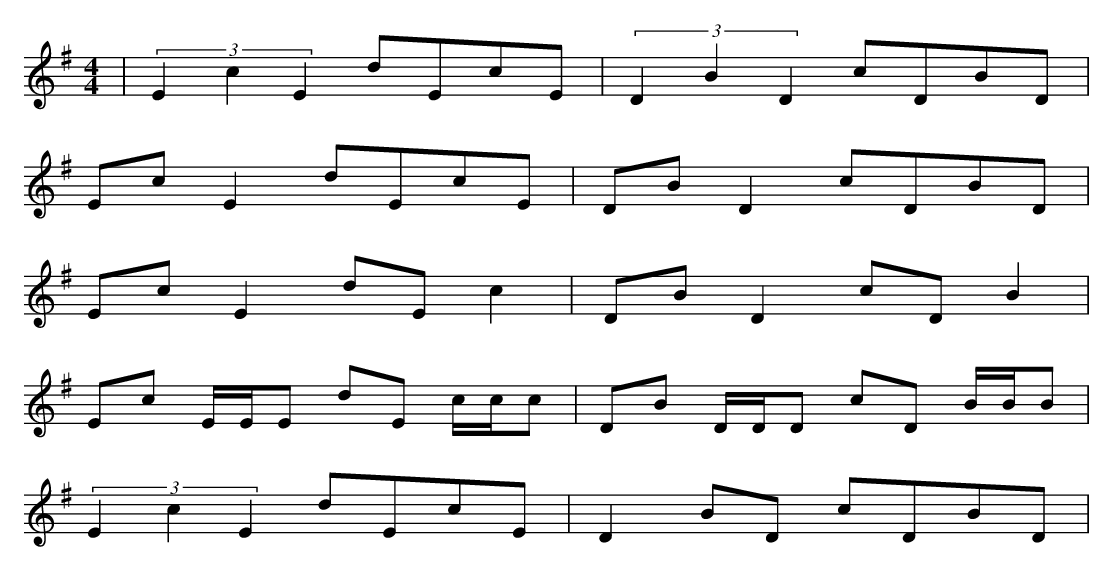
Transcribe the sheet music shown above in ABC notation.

X:1
M:4/4
K:G
|(3E2c2E2 dEcE|(3D2B2D2 cDBD|
Ec E2 dEcE|DB D2 cDBD|
Ec E2 dE c2|DB D2 cD B2|
Ec E/E/E dE c/c/c|DB D/D/D cD B/B/B|
(3E2c2E2 dEcE|D2 BD cDBD|
